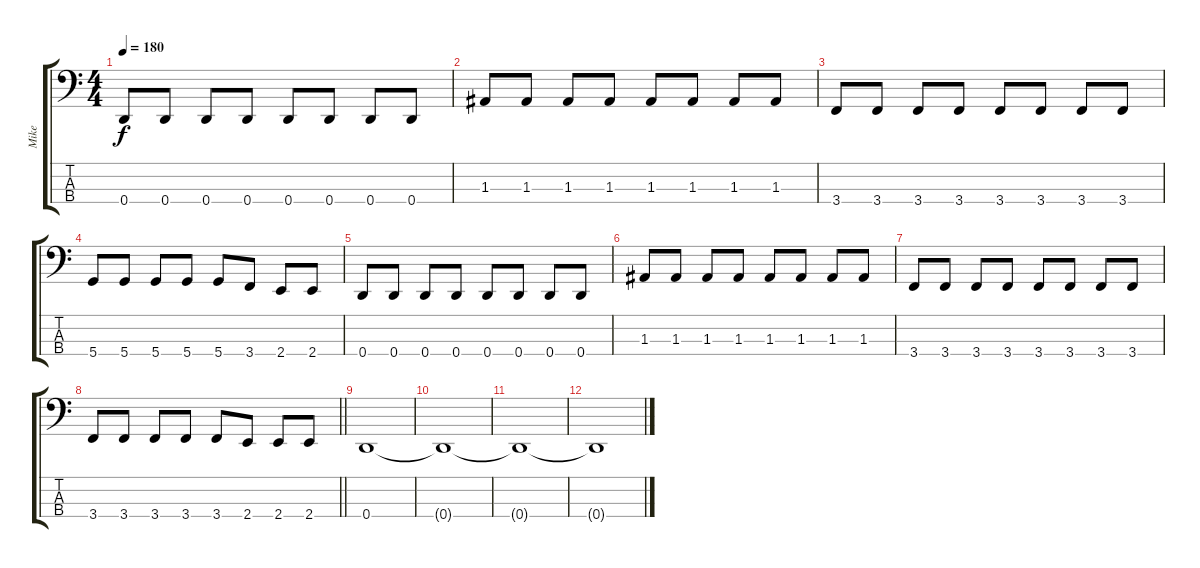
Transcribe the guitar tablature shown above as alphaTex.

\track ("Mike" "Mike") {instrument electricbasspick}
\staff {score tabs}
\tuning (G2 D2 A1 D1) {hide}
\ts (4 4)
\tempo 180
\clef f4
\ks c
0.4.8{dy f} 0.4.8 0.4.8 0.4.8 0.4.8 0.4.8 0.4.8 0.4.8 |
1.3.8 1.3.8 1.3.8 1.3.8 1.3.8 1.3.8 1.3.8 1.3.8 |
3.4.8 3.4.8 3.4.8 3.4.8 3.4.8 3.4.8 3.4.8 3.4.8 |
5.4.8 5.4.8 5.4.8 5.4.8 5.4.8 3.4.8 2.4.8 2.4.8 |
0.4.8 0.4.8 0.4.8 0.4.8 0.4.8 0.4.8 0.4.8 0.4.8 |
1.3.8 1.3.8 1.3.8 1.3.8 1.3.8 1.3.8 1.3.8 1.3.8 |
3.4.8 3.4.8 3.4.8 3.4.8 3.4.8 3.4.8 3.4.8 3.4.8 |
\barLineRight lightlight
3.4.8 3.4.8 3.4.8 3.4.8 3.4.8 2.4.8 2.4.8 2.4.8 |
0.4.1{volume 0} |
0.4{t}.1 |
0.4{t}.1 |
0.4{t}.1
